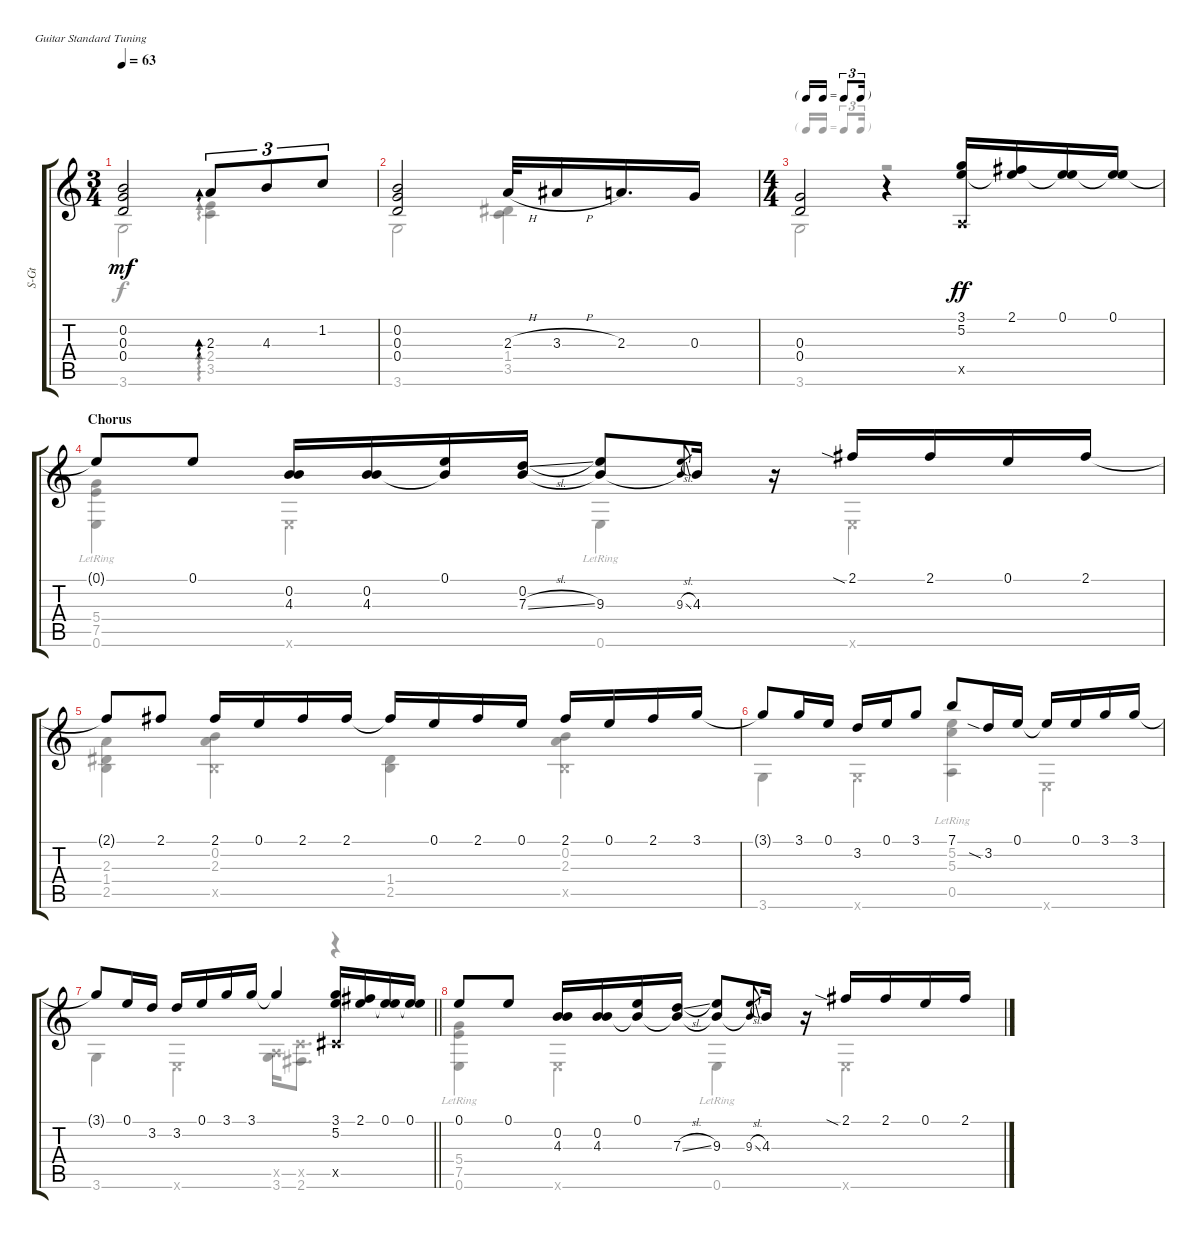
\bracketExtendMode groupsimilarinstruments
\otherSystemsTrackNameOrientation horizontal
\track ("Guitar" "S-Gt") {instrument acousticguitarsteel}
\staff {score tabs}
\tuning (E4 B3 G3 D3 A2 E2)
\voice
\ts (3 4)
\tempo 63
\clef g2
\ks c
(0.2 0.3 0.4).2{dy mf beam Up} 2.3.8{tu (3 2) ad 0 beam Up} 4.3.8{tu (3 2) beam Up} 1.2.8{tu (3 2) beam Up} |
(0.2 0.3 0.4).2{beam Up} 2.3{h}.32{beam Up} 3.3{h acc #}.16{beam Up} 2.3.16{d beam Up} 0.3.16{beam Up} |
\ts (4 4)
\beaming (8 2 2 2 2)
\tf triplet16th
(0.3 0.4).2{beam Up} r.4{beam Up} (3.1 5.2 0.5{x}).16{dy ff beam Up} (2.1{acc #} 5.2{t}).16{beam Up} (0.1 5.2{t}).16{beam Up} (0.1 5.2{t}).16{beam Up} |
\section ("" "Chorus")
0.1{t}.8{beam Up} 0.1.8{beam Up} (0.2 4.3).16{beam Up} (0.2 4.3).16{beam Up} (0.1 0.2{t}).16{beam Up} (7.3{sl} 0.2).16{beam Up} (9.3 0.2{t}).8{beam Up} (9.3{sl} 0.2{t}).8{gr beam Up} 4.3.16{beam Up} r.16{beam Up} 2.1{sia acc #}.16{beam Up} 2.1{acc #}.16{beam Up} 0.1.16{beam Up} 2.1{acc #}.16{beam Up} |
2.1{t acc #}.8{beam Up} 2.1{acc #}.8{beam Up} 2.1{acc #}.16{beam Up} 0.1.16{beam Up} 2.1{acc #}.16{beam Up} 2.1{acc #}.16{beam Up} 2.1{t acc #}.16{beam Up} 0.1.16{beam Up} 2.1{acc #}.16{beam Up} 0.1.16{beam Up} 2.1{acc #}.16{beam Up} 0.1.16{beam Up} 2.1{acc #}.16{beam Up} 3.1.16{beam Up} |
3.1{t}.8{beam Up} 3.1.16{beam Up} 0.1.16{beam Up} 3.2.16{beam Up} 0.1.16{beam Up} 3.1.8{beam Up} 7.1.8{beam Up} 3.2{sia}.16{beam Up} 0.1.16{beam Up} 0.1{t}.16{beam Up} 0.1.16{beam Up} 3.1.16{beam Up} 3.1.16{beam Up} |
\barLineRight lightlight
3.1{t}.8{beam Up} 0.1.16{beam Up} 3.2.16{beam Up} 3.2.16{beam Up} 0.1.16{beam Up} 3.1.16{beam Up} 3.1.16{beam Up} 3.1{t}.4{beam Up} (3.1 5.2 4.5{x acc #}).16{beam Up} (2.1{acc #} 5.2{t}).16{beam Up} (0.1 5.2{t}).16{beam Up} (0.1 5.2{t}).16{beam Up} |
0.1.8{beam Up} 0.1.8{beam Up} (0.2 4.3).16{beam Up} (0.2 4.3).16{beam Up} (0.1 0.2{t}).16{beam Up} (7.3{sl} 0.2{t}).16{beam Up} (9.3 0.2{t}).8{beam Up} (9.3{sl} 0.2{t}).8{gr beam Up} 4.3.16{beam Up} r.16{beam Up} 2.1{sia acc #}.16{beam Up} 2.1{acc #}.16{beam Up} 0.1.16{beam Up} 2.1{acc #}.16{beam Up}
\voice
\clef g2
\ottava regular
\simile none
\ks c
3.6.2{dy f beam Down} (2.4 3.5).4{ad 30 beam Down} |
3.6.2{beam Down} (1.4{acc #} 3.5).4{beam Down} |
3.6.2{beam Down} r.2{beam Down} |
(5.4{lr} 7.5{lr} 0.6{lr}).4{beam Down} 0.6{x}.4{beam Down} 0.6{lr}.4{beam Down} 0.6{x}.4{beam Down} |
(2.3 1.4{acc #} 2.5).4{beam Down} (0.2 2.3 2.5{x}).4{beam Down} (1.4{acc #} 2.5).4{beam Down} (0.2 2.3 2.5{x}).4{beam Down} |
3.6.4{beam Down} 3.6{x}.4{beam Down} (5.2 5.3 0.5{lr}).4{beam Down} 0.6{x}.4{beam Down} |
\barLineRight lightlight
3.6.4{beam Down} 0.6{x}.4{beam Down} (3.6 0.5{x}).16{beam Down} (4.5{x acc #} 2.6{acc #}).8{d beam Down} r.4{beam Down} |
(5.4{lr} 7.5{lr} 0.6{lr}).4{beam Down} 0.6{x}.4{beam Down} 0.6{lr}.4{beam Down} 0.6{x}.4{beam Down}
